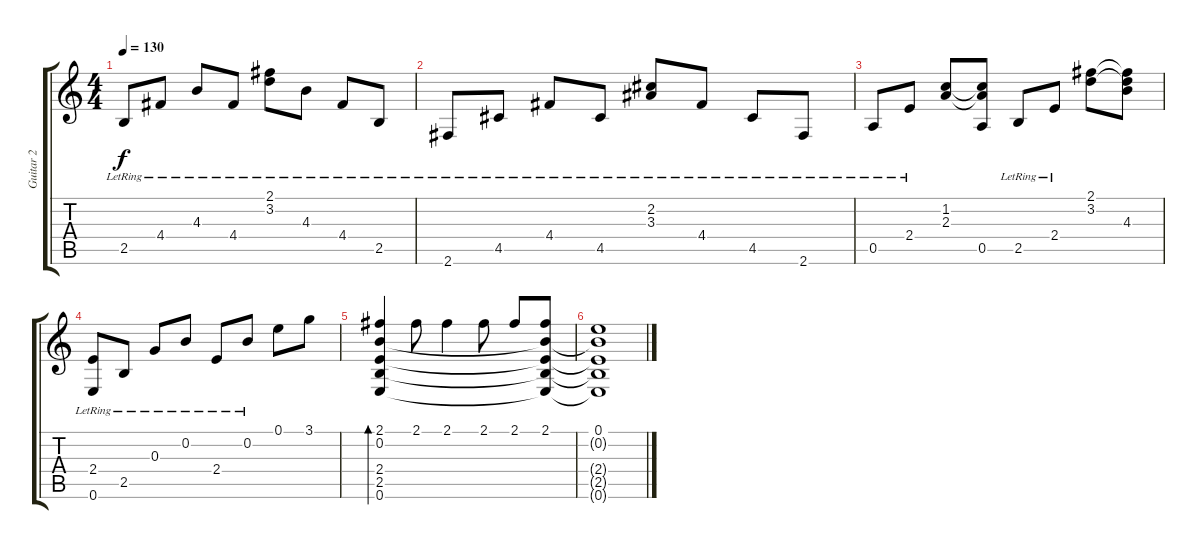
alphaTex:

\track ("Guitar 2" "Guitar 2") {instrument acousticguitarsteel}
\staff {score tabs}
\tuning (E4 B3 G3 D3 A2 E2) {hide}
\ts (4 4)
\tempo 130
\clef g2
\ks c
2.5{lr}.8{dy f} 4.4{lr}.8 4.3{lr}.8 4.4{lr}.8 (2.1{lr} 3.2{lr}).8 4.3{lr}.8 4.4{lr}.8 2.5{lr}.8 |
2.6{lr}.8 4.5{lr}.8 4.4{lr}.8 4.5{lr}.8 (2.2{lr} 3.3{lr}).8 4.4{lr}.8 4.5{lr}.8 2.6{lr}.8 |
0.5{lr}.8 2.4{lr}.8 (1.2 2.3).8 (1.2{t} 2.3{t} 0.5).8 2.5{lr}.8 2.4{lr}.8 (2.1 3.2).8 (2.1{t} 3.2{t} 4.3).8 |
(2.4{lr} 0.6{lr}).8 2.5{lr}.8 0.3{lr}.8 0.2{lr}.8 2.4{lr}.8 0.2{lr}.8 0.1.8 3.1.8 |
(2.1 0.2 2.4 2.5 0.6).4{bd 60} 2.1.8 2.1.4 2.1.8 2.1.8 (2.1 0.2{t} 2.4{t} 2.5{t} 0.6{t}).8 |
(0.1 0.2{t} 2.4{t} 2.5{t} 0.6{t}).1
